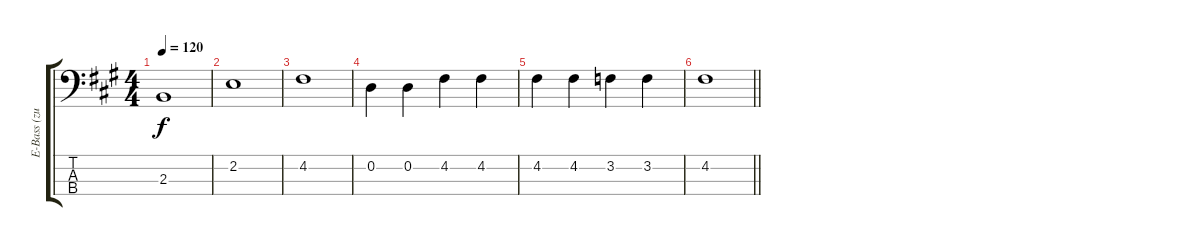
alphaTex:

\track ("E-Bass (zum mitspielen ergänzt)" "E-Bass (zu") {mute instrument electricbassfinger}
\staff {score tabs}
\tuning (G2 D2 A1 E1) {hide}
\ts (4 4)
\tempo 120
\clef f4
\ks a
2.3.1{dy f} |
2.2.1 |
4.2.1 |
0.2.4 0.2.4 4.2.4 4.2.4 |
4.2.4 4.2.4 3.2.4 3.2.4 |
\barLineRight lightlight
4.2.1
